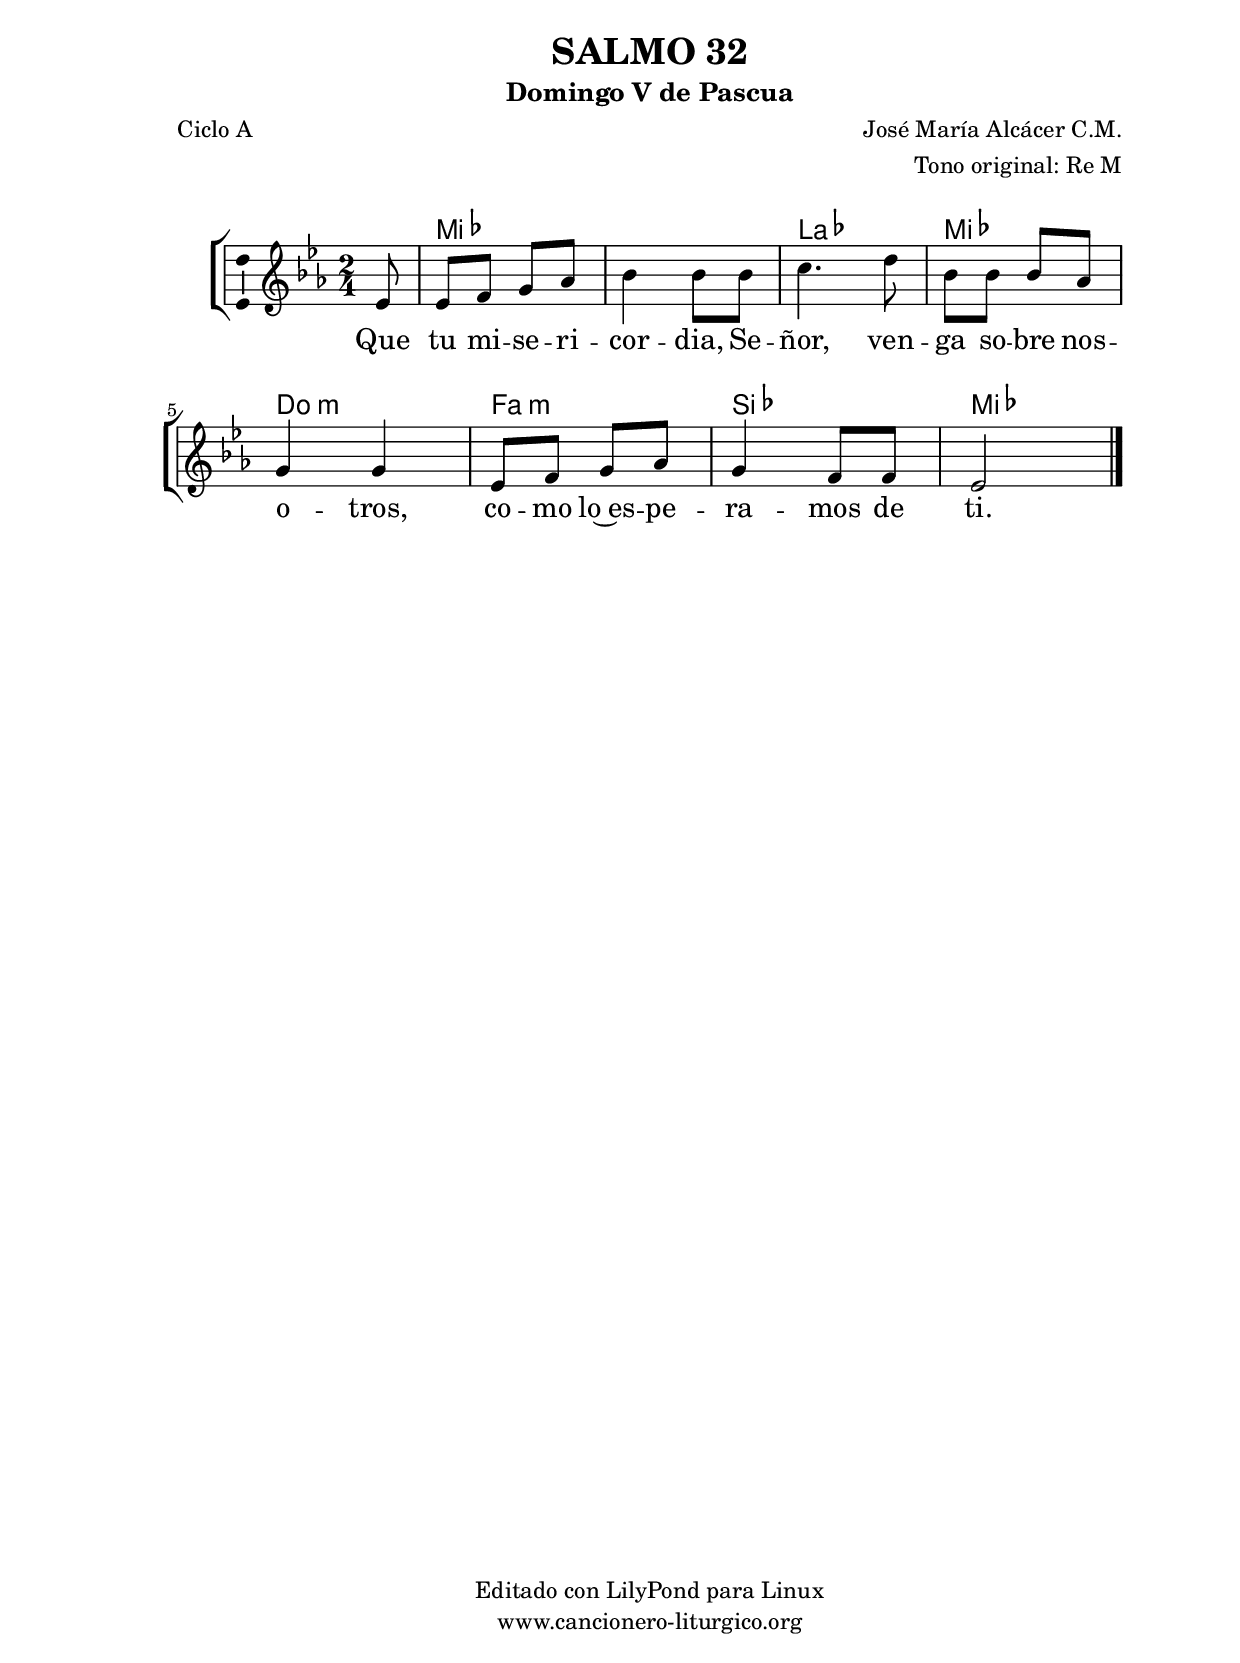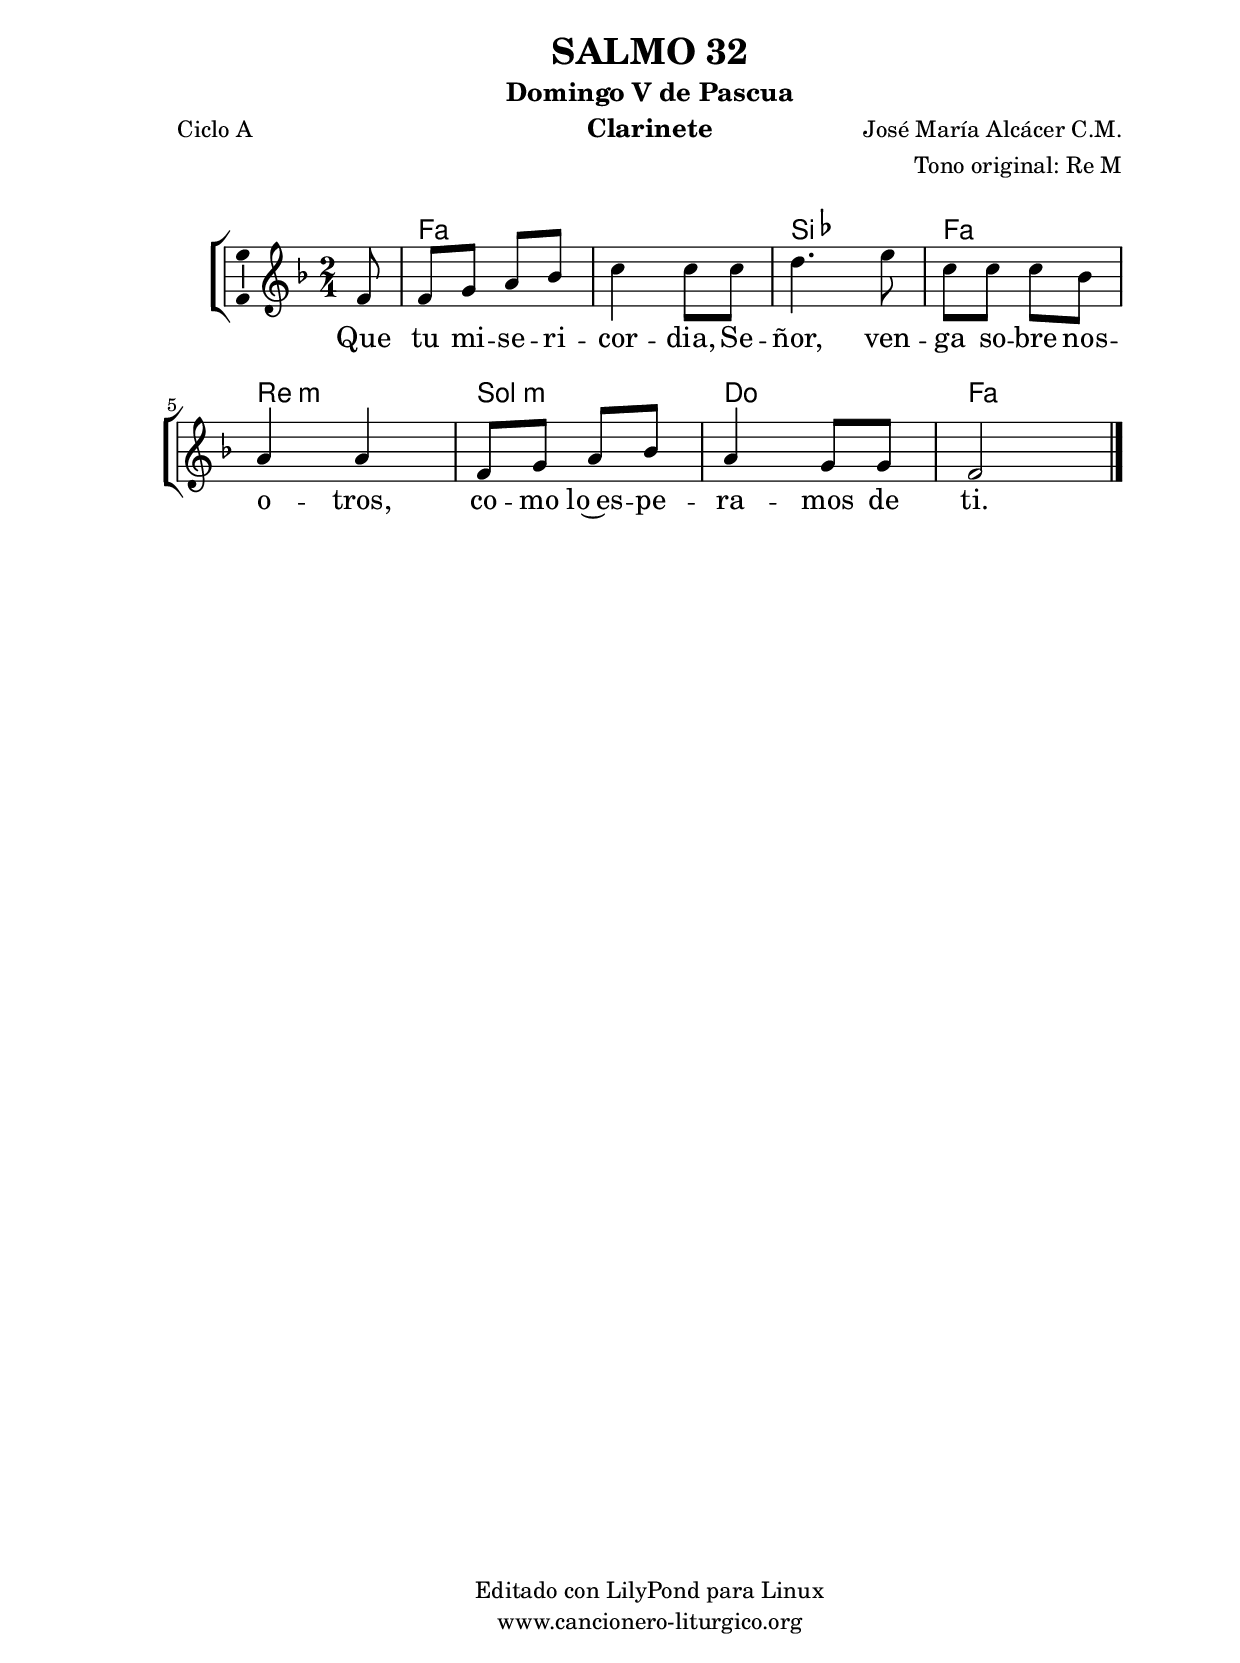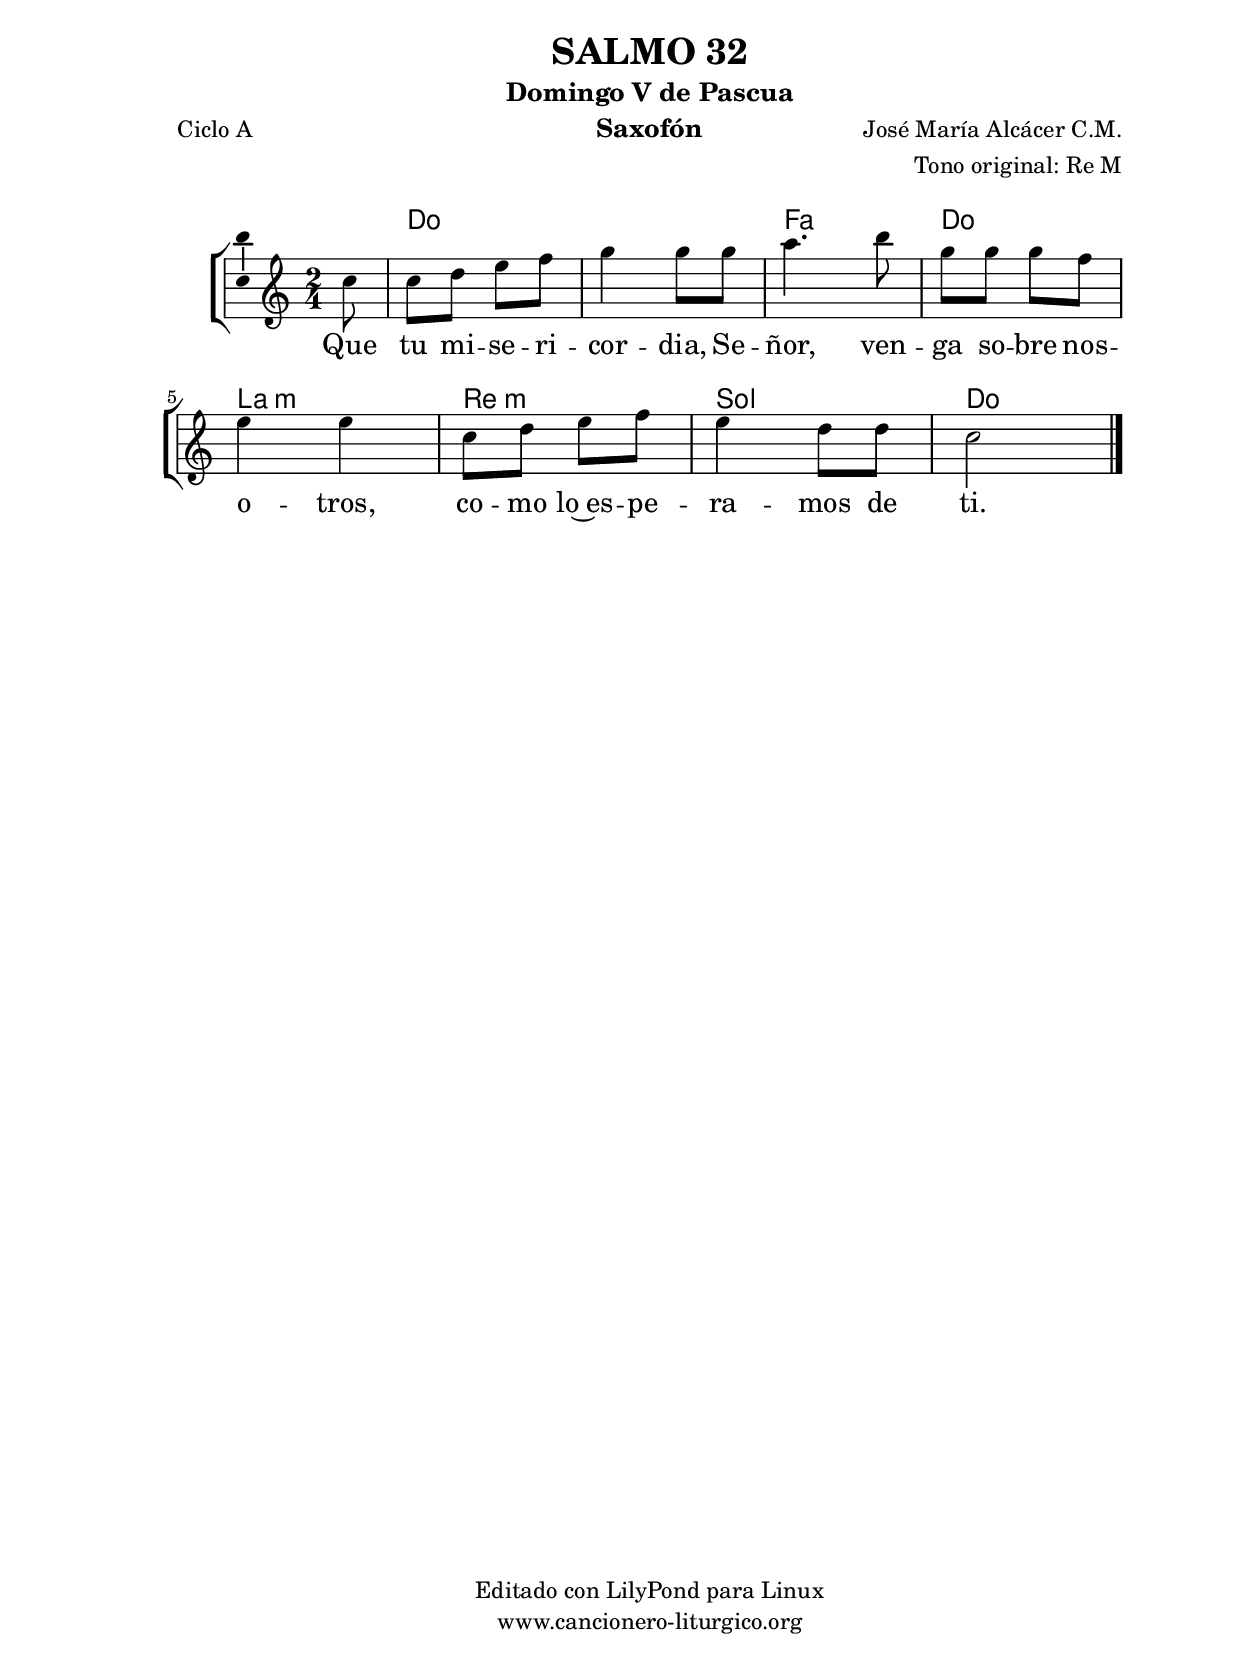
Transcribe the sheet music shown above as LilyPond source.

%
%para convertir .midi en .wav:
%timidity filename.midi -Ow -o finename.wav
%
%
%Para convertir de .wav a .mp3:
%lame -h -m j filename.wav
%
%
%para escuchar el midi:
%timidity nombrefichero.midi
%


%versión de lilypond para la que se ha escrito esta partitura:
\version "2.16.0"

	%Tamaño papel
	#(set-default-paper-size "a4")
	%Tamaño partitura
	#(set-global-staff-size 20)
	%No responde al pulsar sobre una nota
	#(ly:set-option 'point-and-click #f)

%parámetros del encabezamiento:
\header {
	title = "SALMO 32"
	subtitle = "Domingo V de Pascua"
	composer = "José María Alcácer C.M."
	poet = "Ciclo A"
	meter = ""
	arranger = "Tono original: Re M"
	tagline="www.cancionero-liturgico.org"
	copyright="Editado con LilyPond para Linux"
	tiempo = "Pascua"
	usos = "Salmo"
	letra = "Que tu misericordia, Señor, venga sobre nosotros, como lo esperamos de ti."
	}

%parámetros asociados al papel:
\paper  {
	oddHeaderMarkup = \markup {\fill-line { \on-the-fly #not-first-page \fromproperty #'header:title \on-the-fly #not-first-page \fromproperty #'header:composer }}
	evenHeaderMarkup = \markup {\fill-line { \fromproperty #'header:composer \fromproperty #'header:title }}
	#(set-paper-size "a4")
	print-page-number = ##f
	first-page-number = 1
	print-first-page-number = ##f
%	head-separation = 3.0 \cm
	top-margin = 2.0 \cm
	bottom-margin = 0.5\cm
%%%	bottom-margin = -1.0\cm
	left-margin = 3.0 \cm
	line-width = 16.0 \cm 
	indent = 8\mm
	interscoreline = 2.\mm
	between-system-space = 15\mm
%	para que las partituras no llenen la hoja:
	ragged-bottom = ##t
%	idem para la última hoja:
	ragged-last-bottom = ##f
%	para que las partituras llenen el ancho del papel:
	ragged-last = ##f
	after-title-space = 2.5 \cm
%page-count=1
%system-count=1

	%Flexible Vertical Spacing
%	markup-markup-spacing =
%	#'((basic-distance . 15) (minimum-distance . 15) (padding . 3))
	markup-system-spacing =
	#'((basic-distance . 15) (minimum-distance . 15) (padding . 3))
	system-system-spacing =
	#'((basic-distance . 15) (minimum-distance . 15) (padding . 3))
	score-system-spacing =
	#'((basic-distance . 15) (minimum-distance . 15) (padding . 5))
%	top-system-spacing = % header
%	#'((basic-distance . 8) (minimum-distance . 0) (padding . 3))
%	top-markup-spacing =
%	#'((basic-distance . 20) (minimum-distance . 20) (padding . 3))
	last-bottom-spacing = % footer
	#'((basic-distance . 5) (minimum-distance . 5) (padding . 3))
%	score-markup-spacing =
%	#'((basic-distance . 16) (minimum-distance . 13) (padding . 3))

	}


%parámetros que afectan a toda la partitura:
global =  {
	%clave de sol (G):
	\clef G
	%armadura:
	\transpose d ees
	\key d \major
	\tempo 4=76
	\set Score.tempoHideNote = ##t
	}


acordes = {
	\italianChords
	\chordmode {
	\transpose d ees
{

s8
d2 d g d b:m e:m a d

	}
	}
}

melodia = 
	\transpose d ees
{
	\relative c'{
	\time 2/4

\partial8 d8
d8 e fis g
a4 a8 a
b4. cis8
a8 a a g
fis4 fis
d8 e fis g
fis4 e8 e
d2

	\bar "|."
	}
	}


texto = \lyricmode {
Que tu mi -- se -- ri -- cor -- dia, Se -- ñor, ven -- ga so -- bre nos -- o -- tros,
co -- mo lo~es -- pe -- ra -- mos de ti.
	}


acordesStaff = \context ChordNames = acordesStaff <<
	\set chordChanges = ##t
	\acordes
	>>


vozStaff = \context Voice = vozStaff
\with {\consists "Ambitus_engraver"}
<<
%	\set Staff.instrumentName = ""
%	\set Staff.shortInstrumentName = ""
%	\set Staff.midiInstrument = #"clarinet"
%	\set Staff.midiInstrument = #"cello"
%	\set Staff.midiInstrument = #"flute"
	\set Staff.midiInstrument = #"electric guitar (jazz)"
%	\set Staff.midiInstrument = #"english horn"
%	\set Staff.midiInstrument = #"violin"
%	\set Staff.midiInstrument = #"glockenspiel"
	\set Staff.midiMinimumVolume = #0.7
	\set Staff.midiMaximumVolume = #0.9
	\global
	\melodia
	>>


textoStaff = \context Lyrics = textoStaff <<
	\lyricsto vozStaff \texto
	>>

\book {
	\score {
		\context ChoirStaff {
			\override StaffGroup.SystemStartBracket #'collapse-height = #1
			\override Score.SystemStartBar #'collapse-height = #1
			<<
			\acordesStaff
			\vozStaff
			\textoStaff
			>>
			}
		\layout {
	    		\context {
				\Lyrics
				\override LyricText #'font-size = #2
				}
	   		 \context {
				\Score
				%fontSize = #3
				\override StaffSymbol #'staff-space = #(magstep +3)
				%\override Beam #'thickness = #0.55
				%\override SpacingSpanner #'spacing-increment = #1.0
				%\override Slur #'height-limit = #1.5
				}
			}
		}
	\score {
		\unfoldRepeats
		\context ChoirStaff {
			<<
			\acordesStaff
			\vozStaff
			>>
			}
		\midi {
	  		\context {
	  			\Score
				tempoWholesPerMinute = #(ly:make-moment 70 4)
				}
			}
		}
	}

%Partitura para clarinete
#(define output-suffix "C")
\book {
	\header{
		instrument = "Clarinete"
		}
	\score {
		\context ChoirStaff {
			\override StaffGroup.SystemStartBracket #'collapse-height = #1
			\override Score.SystemStartBar #'collapse-height = #1
\transpose c d
			<<
			\acordesStaff
			\vozStaff
			\textoStaff
			>>
			}
		\layout {
	    		\context {
				\Lyrics
				\override LyricText #'font-size = #2
				}
	   		 \context {
				\Score
				%fontSize = #3
				\override StaffSymbol #'staff-space = #(magstep +3)
				%\override Beam #'thickness = #0.55
				%\override SpacingSpanner #'spacing-increment = #1.0
				%\override Slur #'height-limit = #1.5
				}
			}
		}
	}

%Partitura para saxofón
#(define output-suffix "S")
\book {
	\header{
		instrument = "Saxofón"
		}
	\score {
		\context ChoirStaff {
			\override StaffGroup.SystemStartBracket #'collapse-height = #1
			\override Score.SystemStartBar #'collapse-height = #1
\transpose c a
			<<
			\acordesStaff
			\vozStaff
			\textoStaff
			>>
			}
		\layout {
	    		\context {
				\Lyrics
				\override LyricText #'font-size = #2
				}
	   		 \context {
				\Score
				%fontSize = #3
				\override StaffSymbol #'staff-space = #(magstep +3)
				%\override Beam #'thickness = #0.55
				%\override SpacingSpanner #'spacing-increment = #1.0
				%\override Slur #'height-limit = #1.5
				}
			}
		}
	}

